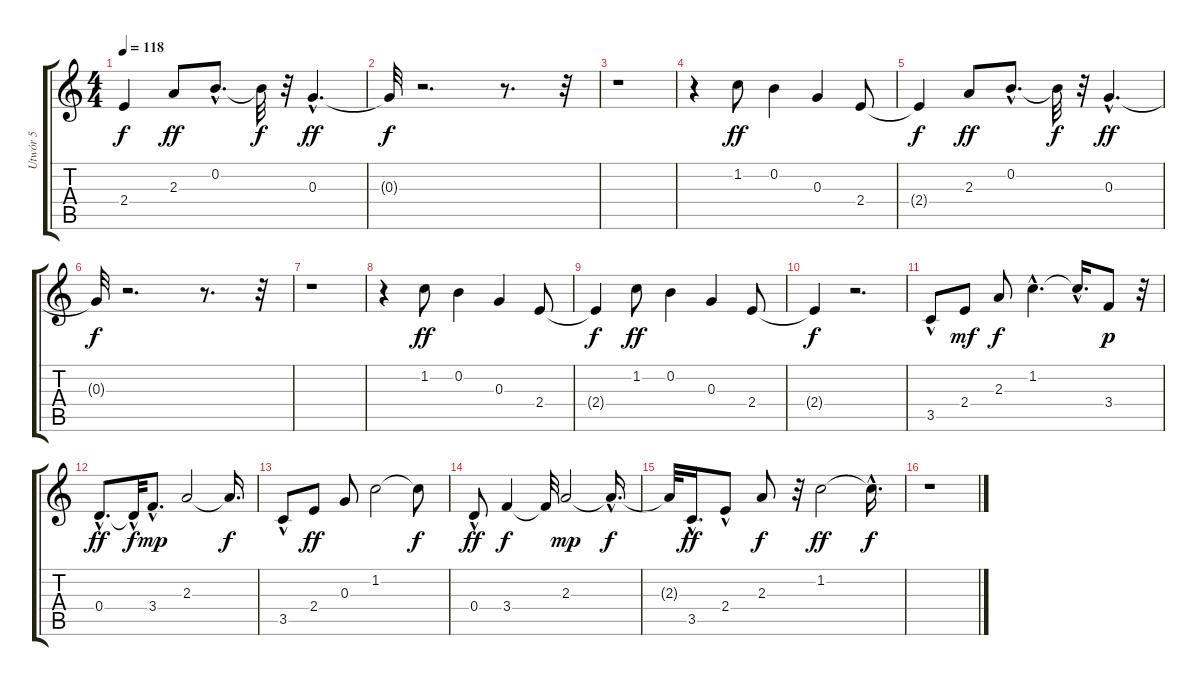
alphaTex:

\track ("Utwór 5" "Utwór 5") {instrument electricguitarclean}
\staff {score tabs}
\tuning (E4 B3 G3 D3 A2 E2) {hide}
\ts (4 4)
\tempo 118
\clef g2
\ks c
2.4{t}.4{dy f} 2.3.8{dy ff} 0.2{hac}.8{d} 0.2{t}.32{dy f} r.32 0.3{hac}.4{d dy ff} |
0.3{t}.32{dy f} r.2{d} r.8{d} r.32 |
r.1 |
r.4 1.2.8{dy ff} 0.2.4 0.3.4 2.4.8 |
2.4{t}.4{dy f} 2.3.8{dy ff} 0.2{hac}.8{d} 0.2{t}.32{dy f} r.32 0.3{hac}.4{d dy ff} |
0.3{t}.32{dy f} r.2{d} r.8{d} r.32 |
r.1 |
r.4 1.2.8{dy ff} 0.2.4 0.3.4 2.4.8 |
2.4{t}.4{dy f} 1.2.8{dy ff} 0.2.4 0.3.4 2.4.8 |
2.4{t}.4{dy f} r.2{d} |
3.5{hac}.8 2.4.8{dy mf} 2.3.8{dy f} 1.2{hac}.4{d} 1.2{hac t}.16{d} 3.4.8{dy p} r.32 |
0.4{hac}.8{d dy ff} 0.4{hac t}.32{dy f} 3.4{hac}.8{d dy mp} 2.3.2 2.3{t}.16{d dy f} |
3.5{hac}.8 2.4.8{dy ff} 0.3.8 1.2.2 1.2{t}.8{dy f} |
0.4{hac}.8{dy ff} 3.4.4{dy f} 3.4{t}.32 2.3.2{dy mp} 2.3{hac t}.16{d dy f} |
2.3{t}.32 3.5{hac}.16{d dy ff} 2.4{hac}.8 2.3.8{dy f} r.32 1.2.2{dy ff} 1.2{hac t}.16{d dy f} |
r.1
